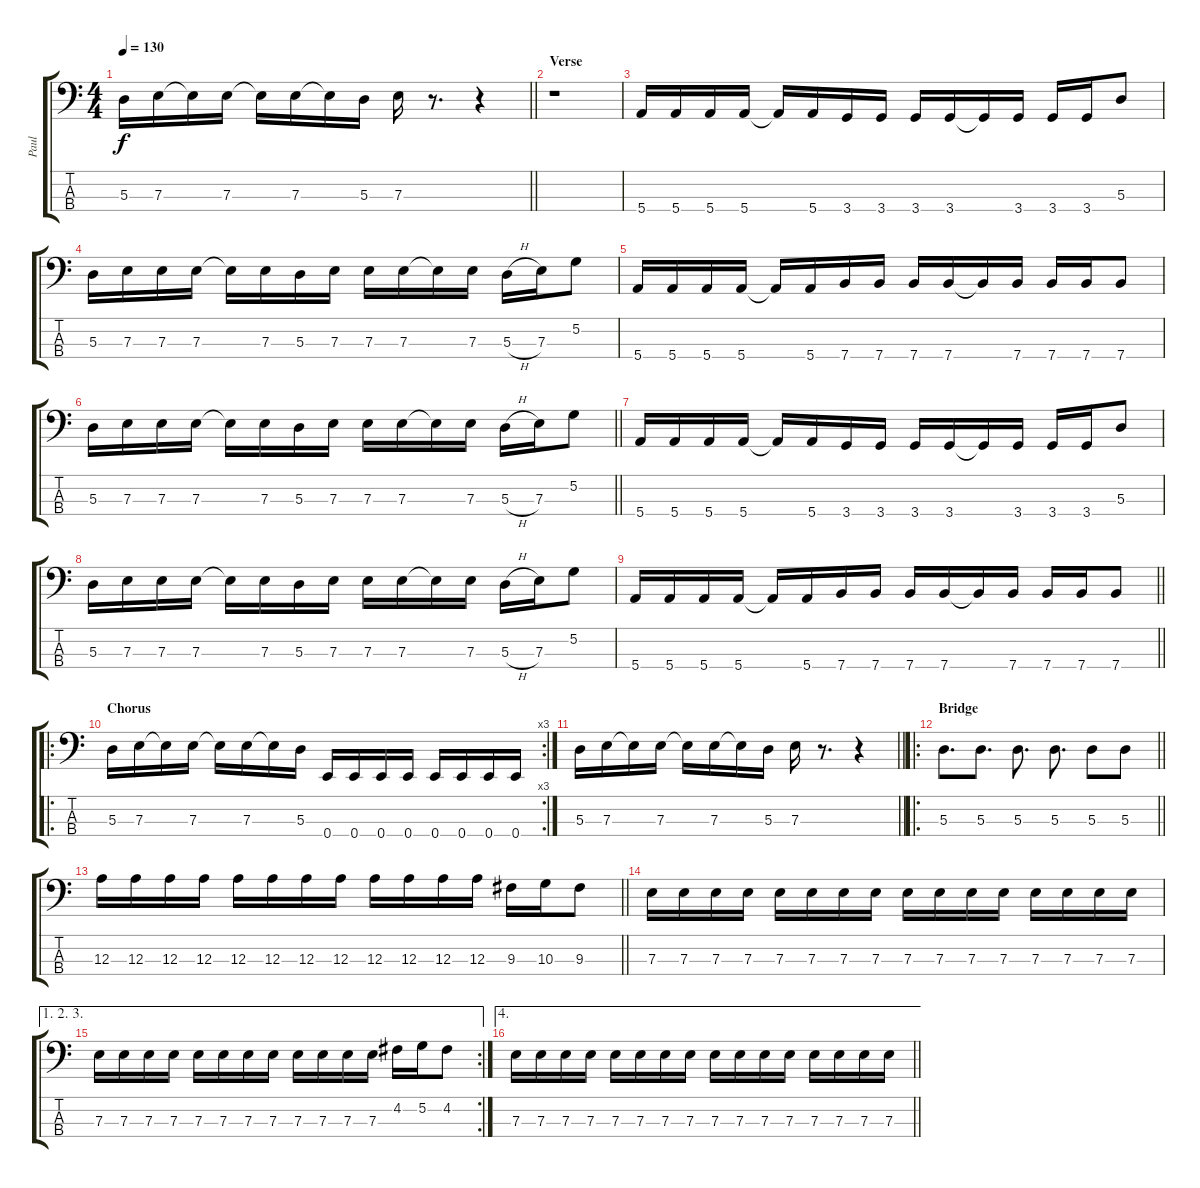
\track ("Paul" "Paul") {instrument electricbasspick}
\staff {score tabs}
\tuning (G2 D2 A1 E1) {hide}
\ts (4 4)
\tempo 130
\clef f4
\barLineRight lightlight
\ks c
5.3.16{dy f} 7.3.16 7.3{t}.16 7.3.16 7.3{t}.16 7.3.16 7.3{t}.16 5.3.16 7.3.16 r.8{d} r.4 |
\section ("" "Verse")
r.1 |
5.4.16 5.4.16 5.4.16 5.4.16 5.4{t}.16 5.4.16 3.4.16 3.4.16 3.4.16 3.4.16 3.4{t}.16 3.4.16 3.4.16 3.4.16 5.3.8 |
5.3.16 7.3.16 7.3.16 7.3.16 7.3{t}.16 7.3.16 5.3.16 7.3.16 7.3.16 7.3.16 7.3{t}.16 7.3.16 5.3{h}.16 7.3.16 5.2.8 |
5.4.16 5.4.16 5.4.16 5.4.16 5.4{t}.16 5.4.16 7.4.16 7.4.16 7.4.16 7.4.16 7.4{t}.16 7.4.16 7.4.16 7.4.16 7.4.8 |
\barLineRight lightlight
5.3.16 7.3.16 7.3.16 7.3.16 7.3{t}.16 7.3.16 5.3.16 7.3.16 7.3.16 7.3.16 7.3{t}.16 7.3.16 5.3{h}.16 7.3.16 5.2.8 |
5.4.16 5.4.16 5.4.16 5.4.16 5.4{t}.16 5.4.16 3.4.16 3.4.16 3.4.16 3.4.16 3.4{t}.16 3.4.16 3.4.16 3.4.16 5.3.8 |
5.3.16 7.3.16 7.3.16 7.3.16 7.3{t}.16 7.3.16 5.3.16 7.3.16 7.3.16 7.3.16 7.3{t}.16 7.3.16 5.3{h}.16 7.3.16 5.2.8 |
\barLineRight lightlight
5.4.16 5.4.16 5.4.16 5.4.16 5.4{t}.16 5.4.16 7.4.16 7.4.16 7.4.16 7.4.16 7.4{t}.16 7.4.16 7.4.16 7.4.16 7.4.8 |
\ro
\rc 3
\section ("" "Chorus")
5.3.16 7.3.16 7.3{t}.16 7.3.16 7.3{t}.16 7.3.16 7.3{t}.16 5.3.16 0.4.16 0.4.16 0.4.16 0.4.16 0.4.16 0.4.16 0.4.16 0.4.16 |
\barLineRight lightlight
5.3.16 7.3.16 7.3{t}.16 7.3.16 7.3{t}.16 7.3.16 7.3{t}.16 5.3.16 7.3.16 r.8{d} r.4 |
\ro
\section ("" "Bridge")
\barLineRight lightlight
5.3.8{d} 5.3.8{d} 5.3.8{d} 5.3.8{d} 5.3.8 5.3.8 |
\barLineRight lightlight
12.3.16 12.3.16 12.3.16 12.3.16 12.3.16 12.3.16 12.3.16 12.3.16 12.3.16 12.3.16 12.3.16 12.3.16 9.3.16 10.3.16 9.3.8 |
7.3.16 7.3.16 7.3.16 7.3.16 7.3.16 7.3.16 7.3.16 7.3.16 7.3.16 7.3.16 7.3.16 7.3.16 7.3.16 7.3.16 7.3.16 7.3.16 |
\ae (1 2 3)
\rc 2
7.3.16 7.3.16 7.3.16 7.3.16 7.3.16 7.3.16 7.3.16 7.3.16 7.3.16 7.3.16 7.3.16 7.3.16 4.2.16 5.2.16 4.2.8 |
\ae 4
\barLineRight lightlight
7.3.16 7.3.16 7.3.16 7.3.16 7.3.16 7.3.16 7.3.16 7.3.16 7.3.16 7.3.16 7.3.16 7.3.16 7.3.16 7.3.16 7.3.16 7.3.16
